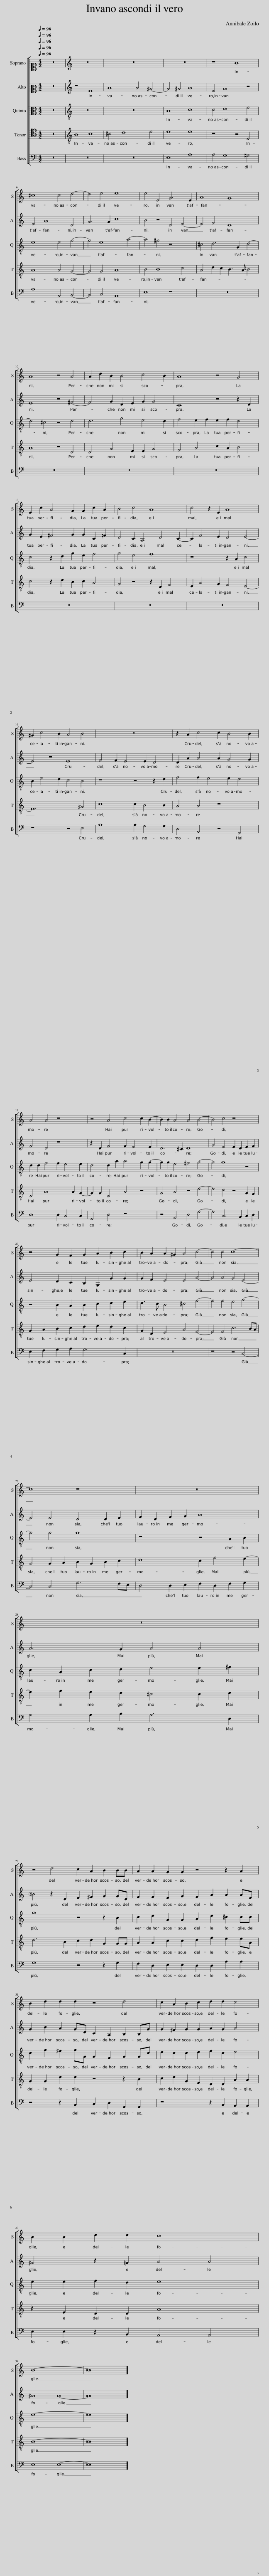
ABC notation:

X:1
%%score [ 1 2 [ 3 4 ] 5 ]
L:1/8
Q:1/4=96
M:4/2
I:linebreak $
K:C
V:1 alto1
V:2 alto2
V:3 alto
V:4 tenor
V:5 bass
V:1
 z16 | z16 | z16 | z16 | z8 B8 |$ %5
 ^c8 c4 d4- | d4 e4 e8 | e4 E4 G6 E2 | A8 G8 |$ A8 z4 A4 | %10
 A2 d2 B2 B4 c4 B2 | A8 z4 G4 |$ E2 c2 A4 G2 G2 c2 A2 | B4 c4 A8 | c4 z2 E2 A8 |$ %15
 ^G2 c4 B2 A4 B4 | z16 | z2 A2 c4 c2 B4 B2 |$ A4 A4 z8 | z4 A4 c4 c2 B2- | %20
 B2 B2 A4 A4 B4- | B4 c4 z8 |$ z4 G2 F2 G2 A2 B2 c2 | B2 A2 A2 ^G2 A4 c4- | c4 c4 c8- |$ %25
 c8 z8 | z16 |$ z16 |$ z4 d4 c2 A2 B2 BB | A2 A2 G2 G2 z4 z2 A2 |$ %30
 B2 d2 d2 d2 z4 d4 | c2 A2 B2 c2 d2 d2 c4 |$ B2 B2 d2 d2 c8 |$ B16- | B16 |] %35
V:2
 z16 | z8 E8 | A8 A4 ^G4- | G4 ^G4 A8 | E4 G8 z4 |$ %5
 E4 A8 D4 | G6 G2 c8 | B4 z4 D4 E4- | E4 F4 D8 |$ E8 z4 ^F4- | %10
 F4 G2 D2 E2 G2 G4 | C8 z4 z2 D2 |$ G2 E2 ^F4 G2 G2 C2 =F2 | D4 C2 A,4 D4 C2- | C2 F4 E2 D4 E4- |$ %15
 E4 z4 E8 | F4 F2 E4 E2 D4 | D2 A2 A4 A2 G4 G2 |$ F4 D4 z8 | z2 D2 F4 F2 E4 E2 | %20
 D6 ^C2 D8 | G4 E4 E2 D2 E2 F2 |$ E4 D2 C2 B,2 G,2 G2 G2 | G2 F2 E4 E4 A4- | A4 A4 G4 E4- |$ %25
 E4 E4 D4 D2 E2 | F2 D2 F2 G2 A8 |$ A6 G2 A4 A4 |$ !courtesy!=B4 z2 D2 E2 ^F2 G2 GD | F2 F2 E2 G2 F2 A2 A2 AE |$ %30
 G2 B2 A2 GD C2 A,2 B,2 B,G | G2 ^F2 G2 G2 A2 G2 A4 |$ ^G4 z2 =G2 A4 A4 |$ ^G8 G8- | G16 |] %35
V:3
 z16 | z16 | z16 | B,8 C8 | C4 D8 E4 |$ %5
 E8 E4 G4- | G4 E8 A4- | A4 ^G4 z8 | ^C4 D6 G,2 D4- |$ D4 ^C4 z4 D4 | %10
 D6 G4 E4 D2 | F4 E2 F2 E2 F2 D4 |$ C4 z2 D2 G2 E2 F4 | G4 E4 F8 | z8 z2 A,2 C4 |$ %15
 B,2 E4 D2 C4 B,4 | z8 z4 z2 D2 | F4 F2 E4 E2 D4 |$ D2 D2 F4 F2 E4 E2 | D4 D2 A2 A4 G2 G2- | %20
 G2 G2 E4 ^F4 G4- | G4 G8 z4 |$ z4 B,2 A,2 B,2 C2 D2 E2 | D3 C B,4 ^C4 F4- | F4 F4 E4 G4- |$ %25
 G4 G4 G8 | z8 z4 A,2 B,2 |$ C2 A,2 C2 D2 E4 E2 ^F2 |$ G8 z4 z2 B,2 | C2 D2 G,2 G,2 A,2 D2 ^C2 CC |$ %30
 D2 G2 ^F2 GG, G,2 F,2 G,2 G,D | E2 D2 D2 E2 F2 D2 E4 |$ E2 E2 F2 D2 E8 |$ E16- | E16 |] %35
V:4
 z16 | B,8 C8 | ^C4 D8 E4 | E8 E8 | z8 z4 E,4 |$ %5
 A,8 A,4 G,4- | G,4 G,4 A,8 | B,4 B,8 C4 | A,4 D2 C2 B,3 A, B,4 |$ A,8 z4 D,4 | %10
 D,4 G,4 E,2 E,2 G,4 | F,4 A,4 C2 A,2 B,4 |$ C4 z2 D2 B,2 C2 A,4 | G,4 z4 z2 D,2 F,4 | E,2 A,4 G,2 F,4 E,4- |$ %15
 E,12 ^G,4 | C8 C2 B,4 B,2 | A,4 A,4 z8 |$ D,4 A,8 A,2 G,2- | G,2 G,2 D,4 A,4 z4 | %20
 G,4 A,4 z4 D4- | D4 C4 z4 G,2 F,2 |$ G,2 A,2 B,2 C2 D2 E2 D2 C2 | G,2 D,2 E,4 A,4 F,4- | F,4 F,4 C6 B,A, |$ %25
 G,4 G,2 A,2 B,2 G,2 B,2 C2 | D8 C2 F4 E2- |$ E2 F2 E2 D2 ^C4 C2 D2 |$ D6 B,2 C2 D2 G,2 G,G, | A,2 A,2 C2 C2 D2 F2 E2 EA, |$ %30
 G,2 G,2 D2 D2 z4 z2 B,2 | C2 D2 G,2 E,2 D,2 D,2 A,2 A,2 |$ z2 E,2 D,2 D,2 A,8 |$ B,16- | B,16 |] %35
V:5
 z16 | z16 | z16 | E,8 A,8 | A,4 G,8 ^G,4 |$ %5
 A,8 A,,4 B,,4- | B,,4 C,4 A,,8 | E,8 z8 | z16 |$ z16 | %10
 z16 | z16 |$ z16 | z16 | z16 |$ %15
 z8 z4 E,4 | A,8 A,2 G,4 G,2 | D,4 A,,4 z4 G,,4 |$ D,8 D,2 C,4 C,2 | G,,4 D,4 z8 | %20
 z4 A,,4 D,4 G,4- | G,4 C,6 B,,2 C,2 D,2 |$ E,2 F,2 G,2 A,2 G,6 C,2 | z16 | z8 z4 C,4- |$ %25
 C,4 C,4 G,6 F,E, | D,4 D,2 E,2 F,2 D,2 F,2 G,2 |$ A,4 A,2 B,2 A,6 D,2 |$ G,8 z4 z2 G,2 | F,2 D,2 E,2 E,2 D,2 D,2 A,2 A,2 |$ %30
 z4 z2 B,,2 C,2 D,2 G,,2 G,,2 | z8 z2 B,,2 A,,2 A,,2 |$ E,2 E,2 z2 B,,2 A,,4 A,,4 |$ E,8 E,8- | E,16 |] %35
